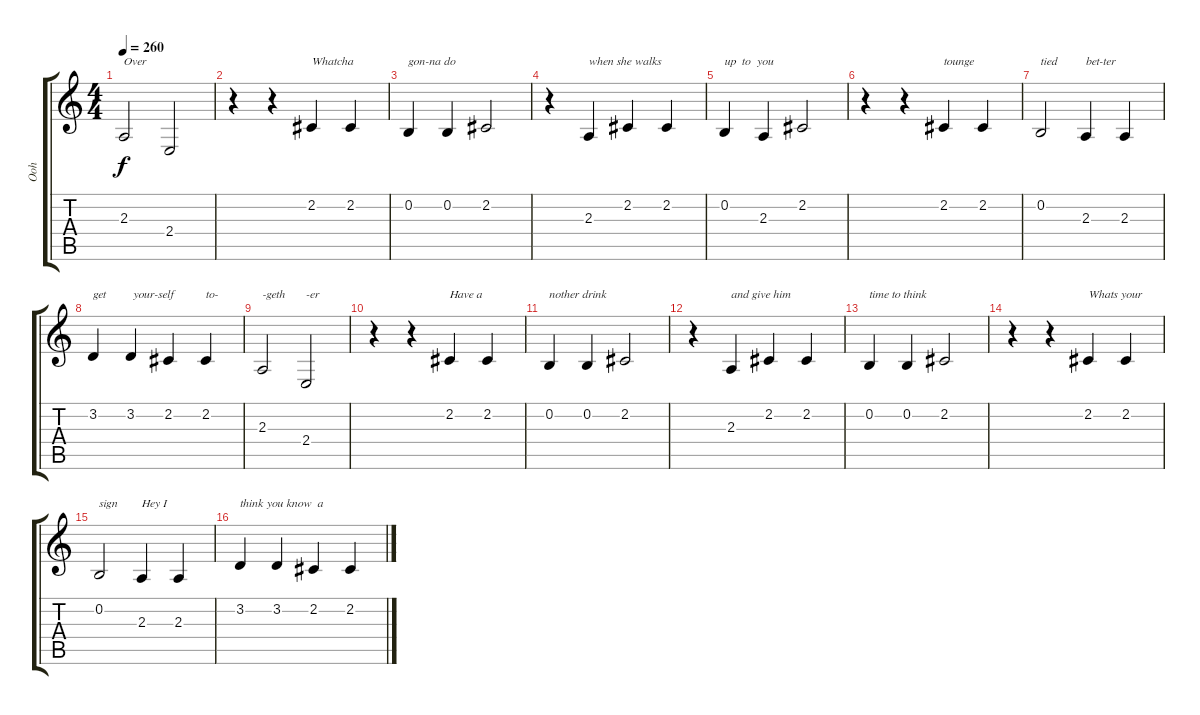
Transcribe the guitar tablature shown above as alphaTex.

\track ("Ooh" "Ooh") {instrument oboe}
\staff {score tabs}
\tuning (E4 B3 G3 D3 A2 E2) {hide}
\ts (4 4)
\tempo 260
\clef g2
\ks c
2.3.2{txt "Over" dy f} 2.4.2 |
r.4 r.4 2.2.4{txt "Whatcha"} 2.2.4 |
0.2.4{txt "gon-na do"} 0.2.4 2.2.2 |
r.4 2.3.4{txt "when she walks"} 2.2.4 2.2.4 |
0.2.4{txt "up  to  you"} 2.3.4 2.2.2 |
r.4 r.4 2.2.4{txt "tounge"} 2.2.4 |
0.2.2{txt "tied"} 2.3.4{txt "bet-ter"} 2.3.4 |
3.2.4{txt "get         your-self"} 3.2.4 2.2.4 2.2.4{txt "to-"} |
2.3.2{txt "-geth"} 2.4.2{txt "-er"} |
r.4 r.4 2.2.4{txt "Have a"} 2.2.4 |
0.2.4{txt "nother drink"} 0.2.4 2.2.2 |
r.4 2.3.4{txt "and give him"} 2.2.4 2.2.4 |
0.2.4{txt "time to think"} 0.2.4 2.2.2 |
r.4 r.4 2.2.4{txt "Whats your"} 2.2.4 |
0.2.2{txt "sign"} 2.3.4{txt "Hey I"} 2.3.4 |
3.2.4{txt "think you know  a "} 3.2.4 2.2.4 2.2.4
